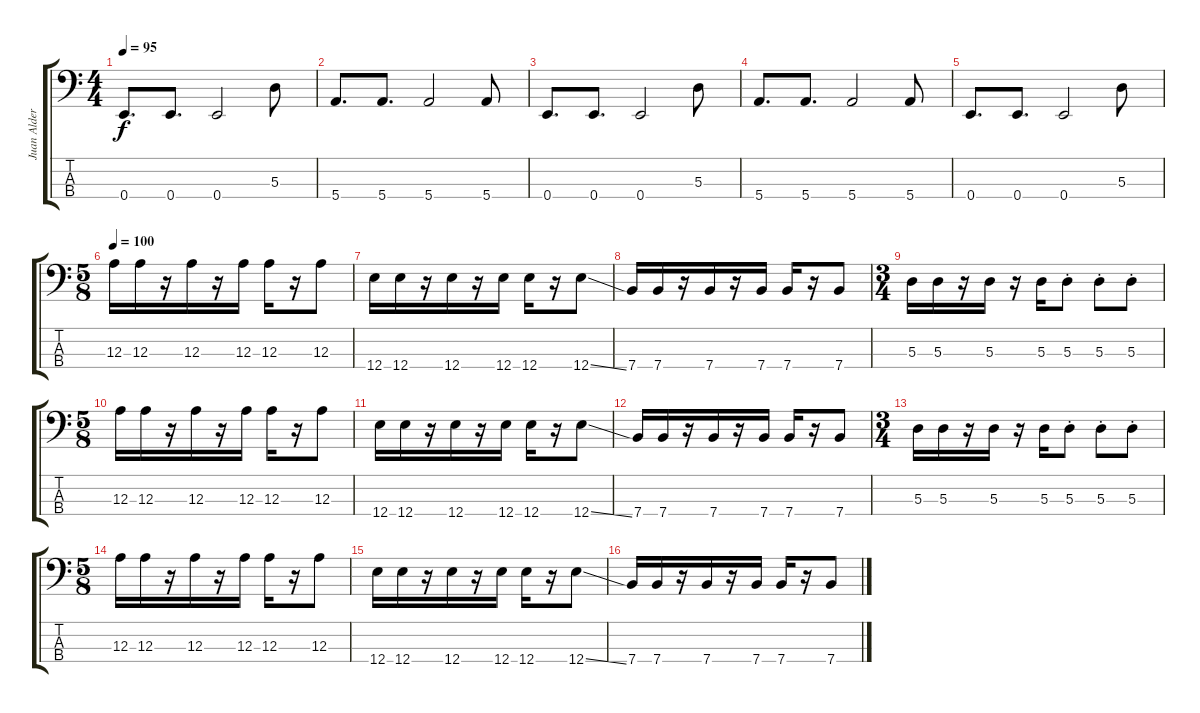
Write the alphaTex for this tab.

\track ("Juan Alderte De La Peña [Bass]" "Juan Alder") {instrument electricbassfinger}
\staff {score tabs}
\tuning (G2 D2 A1 E1) {hide}
\ts (4 4)
\tempo 95
\clef f4
\ks c
0.4.8{d dy f} 0.4.8{d} 0.4.2 5.3.8 |
5.4.8{d} 5.4.8{d} 5.4.2 5.4.8 |
0.4.8{d} 0.4.8{d} 0.4.2 5.3.8 |
5.4.8{d} 5.4.8{d} 5.4.2 5.4.8 |
0.4.8{d} 0.4.8{d} 0.4.2 5.3.8 |
\ts (5 8)
\tempo 100
12.3.16 12.3.16 r.16 12.3.16 r.16 12.3.16 12.3.16 r.16 12.3.8 |
12.4.16 12.4.16 r.16 12.4.16 r.16 12.4.16 12.4.16 r.16 12.4{ss}.8 |
7.4.16 7.4.16 r.16 7.4.16 r.16 7.4.16 7.4.16 r.16 7.4.8 |
\ts (3 4)
5.3.16 5.3.16 r.16 5.3.16 r.16 5.3.16 5.3{st}.8 5.3{st}.8 5.3{st}.8 |
\ts (5 8)
12.3.16 12.3.16 r.16 12.3.16 r.16 12.3.16 12.3.16 r.16 12.3.8 |
12.4.16 12.4.16 r.16 12.4.16 r.16 12.4.16 12.4.16 r.16 12.4{ss}.8 |
7.4.16 7.4.16 r.16 7.4.16 r.16 7.4.16 7.4.16 r.16 7.4.8 |
\ts (3 4)
5.3.16 5.3.16 r.16 5.3.16 r.16 5.3.16 5.3{st}.8 5.3{st}.8 5.3{st}.8 |
\ts (5 8)
12.3.16 12.3.16 r.16 12.3.16 r.16 12.3.16 12.3.16 r.16 12.3.8 |
12.4.16 12.4.16 r.16 12.4.16 r.16 12.4.16 12.4.16 r.16 12.4{ss}.8 |
7.4.16 7.4.16 r.16 7.4.16 r.16 7.4.16 7.4.16 r.16 7.4.8
